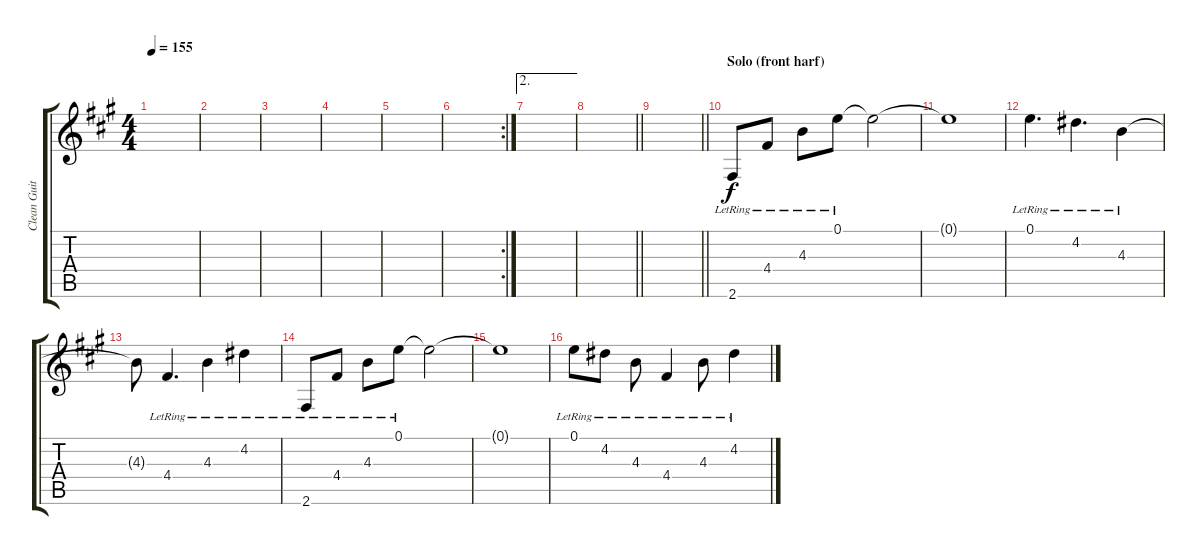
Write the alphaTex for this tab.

\track ("Clean Guitar" "Clean Guit") {instrument electricguitarclean}
\staff {score tabs}
\tuning (E4 B3 G3 D3 A2 E2) {hide}
\ts (4 4)
\tempo 155
\clef g2
\ks a
|
|
|
|
|
\rc 2
|
\ae 2
|
\barLineRight lightlight
|
\barLineRight lightlight
|
\section ("" "Solo (front harf)")
2.6{lr}.8 4.4{lr}.8 4.3{lr}.8 0.1{lr}.8 0.1{t}.2 |
0.1{t}.1 |
0.1{lr}.4{d} 4.2{lr}.4{d} 4.3{lr}.4 |
4.3{t}.8 4.4{lr}.4{d} 4.3{lr}.4 4.2{lr}.4 |
2.6{lr}.8 4.4{lr}.8 4.3{lr}.8 0.1{lr}.8 0.1{t}.2 |
0.1{t}.1 |
0.1{lr}.8 4.2{lr}.8 4.3{lr}.8 4.4{lr}.4 4.3{lr}.8 4.2{lr}.4
